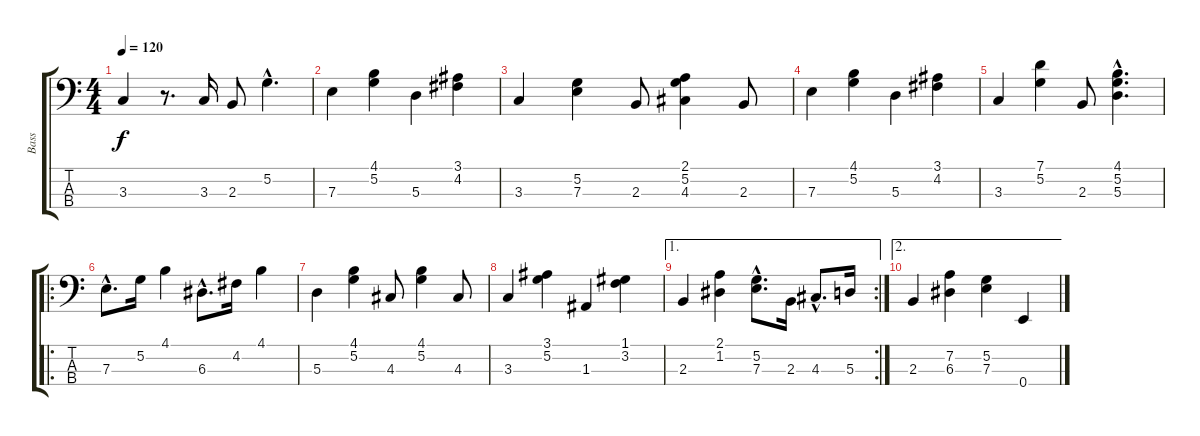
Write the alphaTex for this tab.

\track ("Bass" "Bass") {instrument electricbassfinger}
\staff {score tabs}
\tuning (G2 D2 A1 E1) {hide}
\ts (4 4)
\tempo 120
\clef f4
\ks c
3.3.4{dy f} r.8{d} 3.3.16 2.3.8 5.2{hac}.4{d} |
7.3.4 (4.1 5.2).4 5.3.4 (3.1 4.2).4 |
3.3.4 (5.2 7.3).4 2.3.8 (2.1 5.2 4.3).4 2.3.8 |
7.3.4 (4.1 5.2).4 5.3.4 (3.1 4.2).4 |
3.3.4 (7.1 5.2).4 2.3.8 (4.1{hac} 5.2{hac} 5.3{hac}).4{d} |
\ro
7.3{hac}.8{d} 5.2.16 4.1.4 6.3{hac}.8{d} 4.2.16 4.1.4 |
5.3.4 (4.1 5.2).4 4.3.8 (4.1 5.2).4 4.3.8 |
3.3.4 (3.1 5.2).4 1.3.4 (1.1 3.2).4 |
\ae 1
\rc 2
2.3.4 (2.1 1.2).4 (5.2{hac} 7.3{hac}).8{d} 2.3.16 4.3{hac}.8{d} 5.3.16 |
\ae 2
2.3.4 (7.2 6.3).4 (5.2 7.3).4 0.4.4
